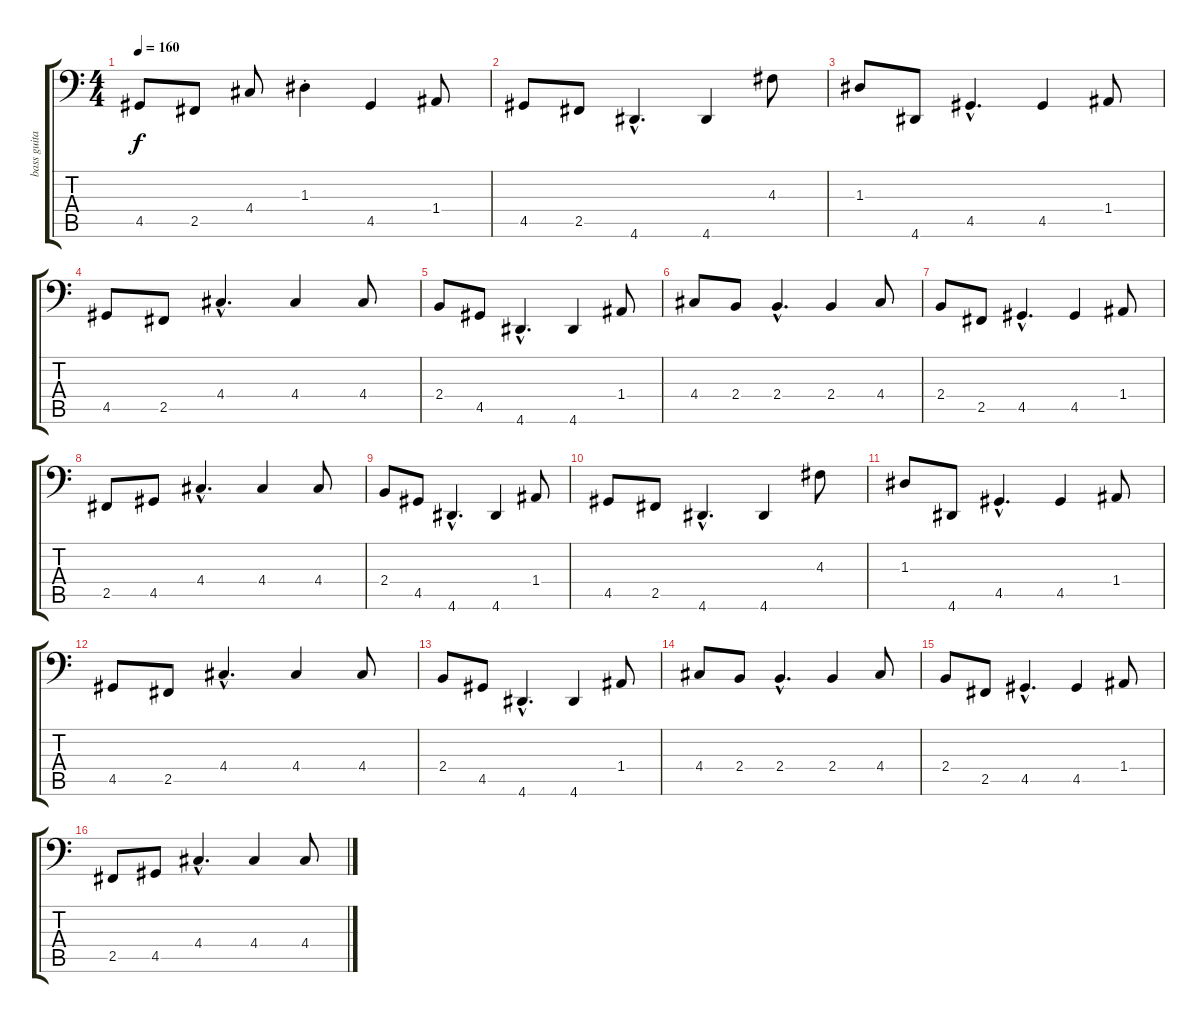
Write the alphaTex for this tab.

\track ("bass guitar" "bass guita") {instrument electricbasspick}
\staff {score tabs}
\tuning (C3 G2 D2 A1 E1 B0) {hide}
\ts (4 4)
\tempo 160
\clef f4
\ks c
4.5.8{dy f} 2.5.8 4.4.8 1.3{st}.4 4.5.4 1.4.8 |
4.5.8 2.5.8 4.6{hac}.4{d} 4.6.4 4.3.8 |
1.3.8 4.6.8 4.5{hac}.4{d} 4.5.4 1.4.8 |
4.5.8 2.5.8 4.4{hac}.4{d} 4.4.4 4.4.8 |
2.4.8 4.5.8 4.6{hac}.4{d} 4.6.4 1.4.8 |
4.4.8 2.4.8 2.4{hac}.4{d} 2.4.4 4.4.8 |
2.4.8 2.5.8 4.5{hac}.4{d} 4.5.4 1.4.8 |
2.5.8 4.5.8 4.4{hac}.4{d} 4.4.4 4.4.8 |
2.4.8 4.5.8 4.6{hac}.4{d} 4.6.4 1.4.8 |
4.5.8 2.5.8 4.6{hac}.4{d} 4.6.4 4.3.8 |
1.3.8 4.6.8 4.5{hac}.4{d} 4.5.4 1.4.8 |
4.5.8 2.5.8 4.4{hac}.4{d} 4.4.4 4.4.8 |
2.4.8 4.5.8 4.6{hac}.4{d} 4.6.4 1.4.8 |
4.4.8 2.4.8 2.4{hac}.4{d} 2.4.4 4.4.8 |
2.4.8 2.5.8 4.5{hac}.4{d} 4.5.4 1.4.8 |
2.5.8 4.5.8 4.4{hac}.4{d} 4.4.4 4.4.8
